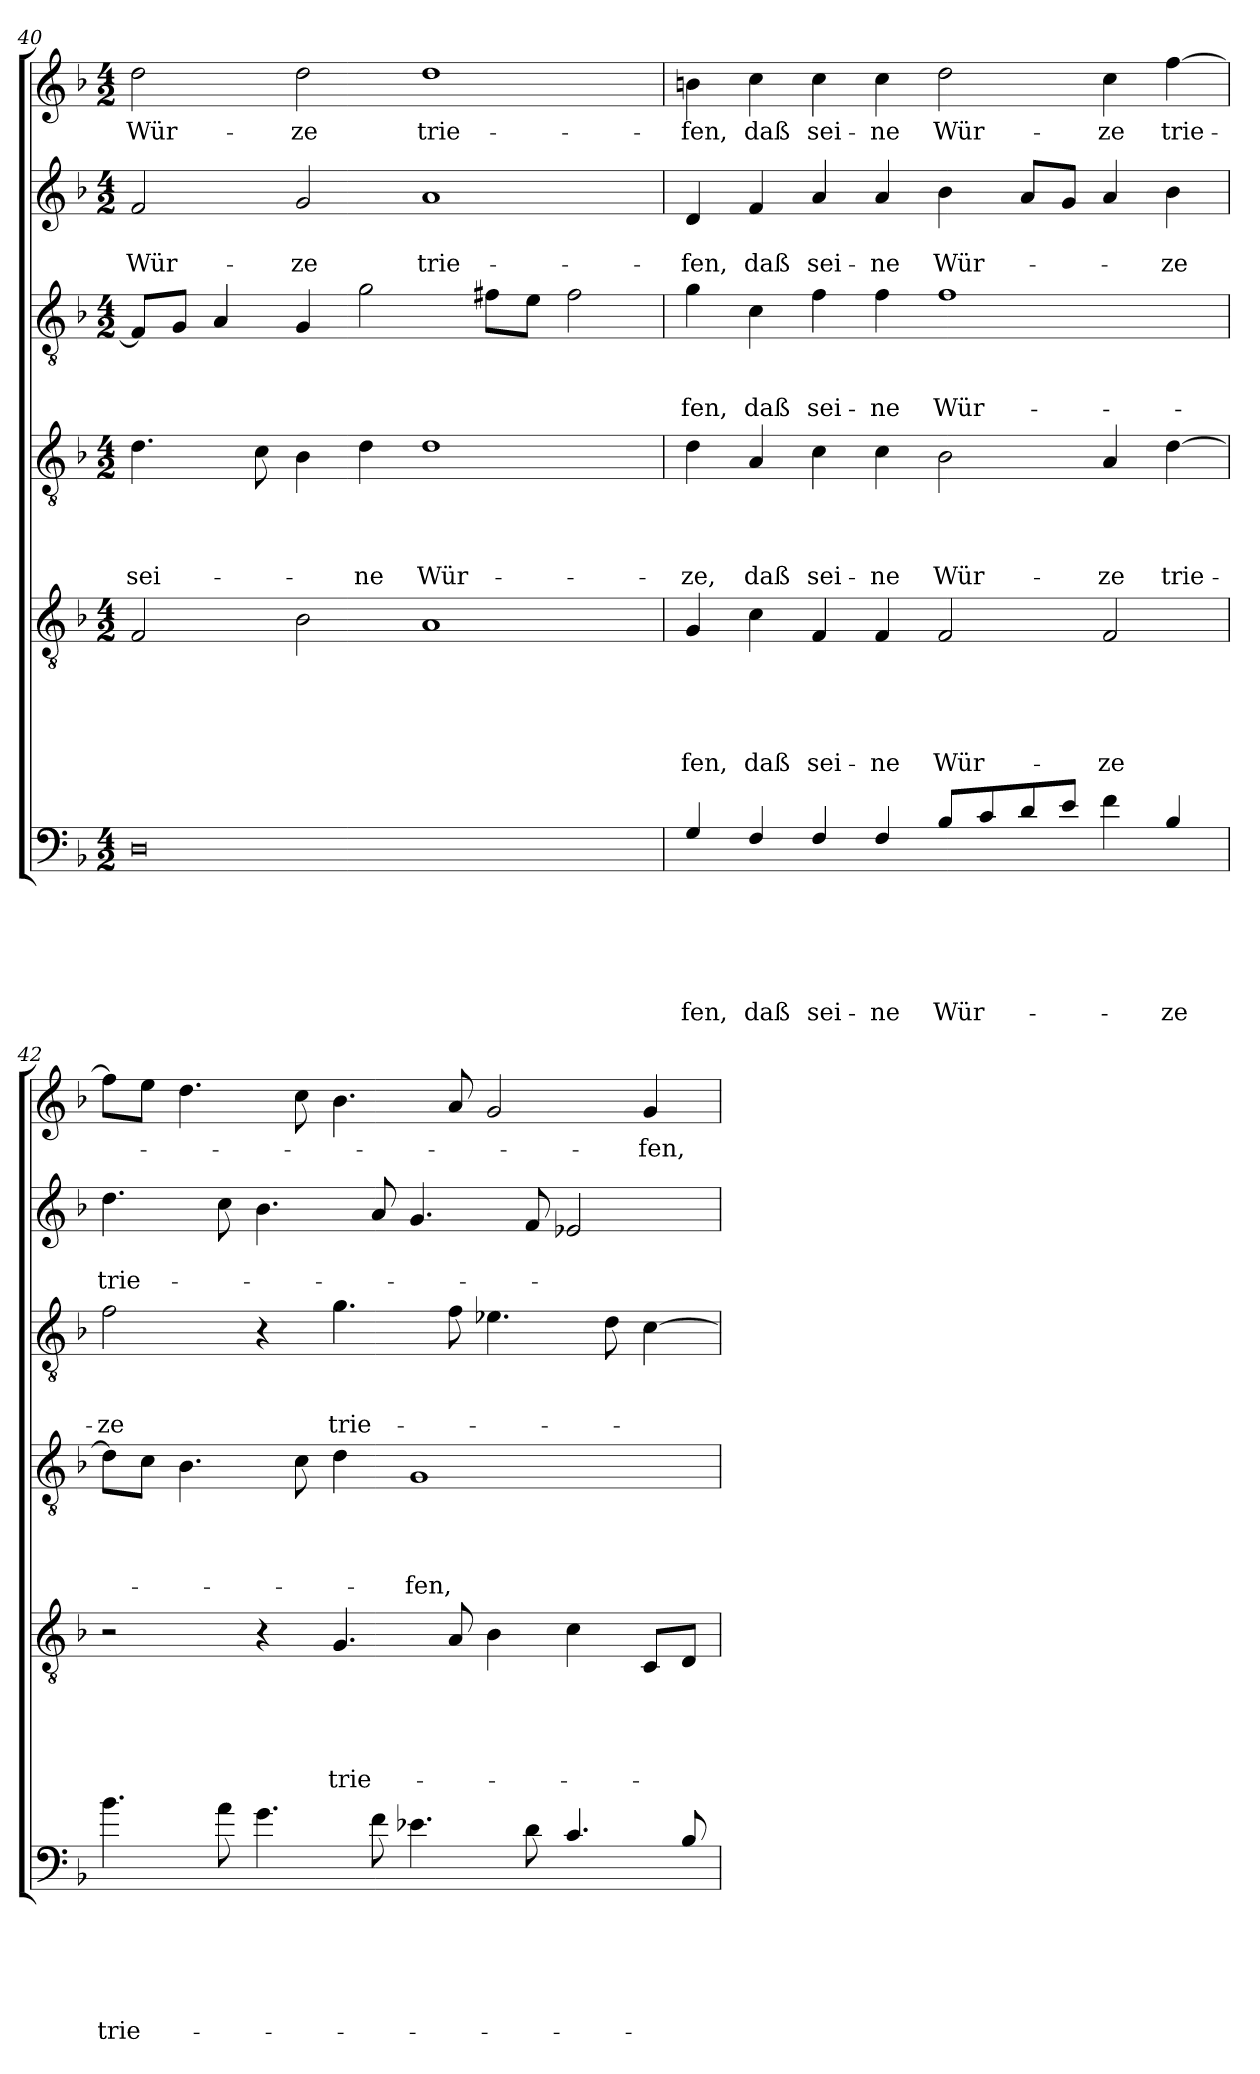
**kern	**text	**text	**text	**text	**text	**text	**kern	**text	**text	**text	**text	**text	**kern	**text	**text	**text	**text	**kern	**text	**text	**text	**kern	**text	**text	**kern	**text
*part6	*part6	*part6	*part6	*part6	*part6	*part6	*part5	*part5	*part5	*part5	*part5	*part5	*part4	*part4	*part4	*part4	*part4	*part3	*part3	*part3	*part3	*part2	*part2	*part2	*part1	*part1
*staff6	*staff6	*staff6	*staff6	*staff6	*staff6	*staff6	*staff5	*staff5	*staff5	*staff5	*staff5	*staff5	*staff4	*staff4	*staff4	*staff4	*staff4	*staff3	*staff3	*staff3	*staff3	*staff2	*staff2	*staff2	*staff1	*staff1
*clefF4	*	*	*	*	*	*	*clefGv2	*	*	*	*	*	*clefGv2	*	*	*	*	*clefGv2	*	*	*	*clefG2	*	*	*clefG2	*
*ITrd8c14	*	*	*	*	*	*	*	*	*	*	*	*	*	*	*	*	*	*	*	*	*	*	*	*	*	*
*k[b-]	*	*	*	*	*	*	*k[b-]	*	*	*	*	*	*k[b-]	*	*	*	*	*k[b-]	*	*	*	*k[b-]	*	*	*k[b-]	*
*F:	*	*	*	*	*	*	*F:	*	*	*	*	*	*F:	*	*	*	*	*F:	*	*	*	*F:	*	*	*F:	*
*M4/2	*	*	*	*	*	*	*M4/2	*	*	*	*	*	*M4/2	*	*	*	*	*M4/2	*	*	*	*M4/2	*	*	*M4/2	*
=40	=40	=40	=40	=40	=40	=40	=40	=40	=40	=40	=40	=40	=40	=40	=40	=40	=40	=40	=40	=40	=40	=40	=40	=40	=40	=40
!	!	!	!	!	!	!	!	!	!	!	!	!	!	!	!	!	!LO:LY:b	!	!	!	!	!	!	!LO:LY:b	!	!LO:LY:b
0DD	.	.	.	.	.	.	2F/	.	.	.	.	.	4.d\	.	.	.	sei-	8F/L]	.	.	.	2f/	.	Wür-	2dd\	Wür-
.	.	.	.	.	.	.	.	.	.	.	.	.	.	.	.	.	.	8G/J	.	.	.	.	.	.	.	.
.	.	.	.	.	.	.	.	.	.	.	.	.	.	.	.	.	.	4A/	.	.	.	.	.	.	.	.
.	.	.	.	.	.	.	.	.	.	.	.	.	8c\	.	.	.	.	.	.	.	.	.	.	.	.	.
!	!	!	!	!	!	!	!	!	!	!	!	!	!	!	!	!	!	!	!	!	!	!	!	!LO:LY:b	!	!LO:LY:b
.	.	.	.	.	.	.	2B-\	.	.	.	.	.	4B-\	.	.	.	.	4G/	.	.	.	2g/	.	-ze	2dd\	-ze
!	!	!	!	!	!	!	!	!	!	!	!	!	!	!	!	!	!LO:LY:b	!	!	!	!	!	!	!	!	!
.	.	.	.	.	.	.	.	.	.	.	.	.	4d\	.	.	.	-ne	2g\	.	.	.	.	.	.	.	.
!	!	!	!	!	!	!	!	!	!	!	!	!	!	!	!	!	!LO:LY:b	!	!	!	!	!	!	!LO:LY:b	!	!LO:LY:b
.	.	.	.	.	.	.	1A	.	.	.	.	.	1d	.	.	.	Wür-	.	.	.	.	1a	.	trie-	1dd	trie-
.	.	.	.	.	.	.	.	.	.	.	.	.	.	.	.	.	.	8f#X\L	.	.	.	.	.	.	.	.
.	.	.	.	.	.	.	.	.	.	.	.	.	.	.	.	.	.	8e\J	.	.	.	.	.	.	.	.
.	.	.	.	.	.	.	.	.	.	.	.	.	.	.	.	.	.	2f#\	.	.	.	.	.	.	.	.
=41	=41	=41	=41	=41	=41	=41	=41	=41	=41	=41	=41	=41	=41	=41	=41	=41	=41	=41	=41	=41	=41	=41	=41	=41	=41	=41
!	!	!	!	!	!	!LO:LY:b	!	!	!	!	!	!LO:LY:b	!	!	!	!	!LO:LY:b	!	!	!	!LO:LY:b	!	!	!LO:LY:b	!	!LO:LY:b
4GG/	.	.	.	.	.	-fen,	4G/	.	.	.	.	-fen,	4d\	.	.	.	-ze,	4g\	.	.	-fen,	4d/	.	-fen,	4bn\	-fen,
!	!	!	!	!	!	!LO:LY:b	!	!	!	!	!	!LO:LY:b	!	!	!	!	!LO:LY:b	!	!	!	!LO:LY:b	!	!	!LO:LY:b	!	!LO:LY:b
4FF/	.	.	.	.	.	daß	4c\	.	.	.	.	daß	4A/	.	.	.	daß	4c\	.	.	daß	4f/	.	daß	4cc\	daß
!	!	!	!	!	!	!LO:LY:b	!	!	!	!	!	!LO:LY:b	!	!	!	!	!LO:LY:b	!	!	!	!LO:LY:b	!	!	!LO:LY:b	!	!LO:LY:b
4FF/	.	.	.	.	.	sei-	4F/	.	.	.	.	sei-	4c\	.	.	.	sei-	4f\	.	.	sei-	4a/	.	sei-	4cc\	sei-
!	!	!	!	!	!	!LO:LY:b	!	!	!	!	!	!LO:LY:b	!	!	!	!	!LO:LY:b	!	!	!	!LO:LY:b	!	!	!LO:LY:b	!	!LO:LY:b
4FF/	.	.	.	.	.	-ne	4F/	.	.	.	.	-ne	4c\	.	.	.	-ne	4f\	.	.	-ne	4a/	.	-ne	4cc\	-ne
!	!	!	!	!	!	!LO:LY:b	!	!	!	!	!	!LO:LY:b	!	!	!	!	!LO:LY:b	!	!	!	!LO:LY:b	!	!	!LO:LY:b	!	!LO:LY:b
8BB-/L	.	.	.	.	.	Wür-	2F/	.	.	.	.	Wür-	2B-\	.	.	.	Wür-	1f	.	.	Wür-	4b-\	.	Wür-	2dd\	Wür-
8C/	.	.	.	.	.	.	.	.	.	.	.	.	.	.	.	.	.	.	.	.	.	.	.	.	.	.
8D/	.	.	.	.	.	.	.	.	.	.	.	.	.	.	.	.	.	.	.	.	.	8a/L	.	.	.	.
8E/J	.	.	.	.	.	.	.	.	.	.	.	.	.	.	.	.	.	.	.	.	.	8g/J	.	.	.	.
!	!	!	!	!	!	!	!	!	!	!	!	!LO:LY:b	!	!	!	!	!LO:LY:b	!	!	!	!	!	!	!	!	!LO:LY:b
4F\	.	.	.	.	.	.	2F/	.	.	.	.	-ze	4A/	.	.	.	-ze	.	.	.	.	4a/	.	.	4cc\	-ze
!	!	!	!	!	!	!LO:LY:b	!	!	!	!	!	!	!	!	!	!	!LO:LY:b	!	!	!	!	!	!	!LO:LY:b	!	!LO:LY:b
4BB-/	.	.	.	.	.	-ze	.	.	.	.	.	.	[4d\	.	.	.	trie-	.	.	.	.	4b-\	.	-ze	[4ff\	trie-
!!LO:LB:g=z
=42	=42	=42	=42	=42	=42	=42	=42	=42	=42	=42	=42	=42	=42	=42	=42	=42	=42	=42	=42	=42	=42	=42	=42	=42	=42	=42
!	!	!	!	!	!	!LO:LY:b	!	!	!	!	!	!	!	!	!	!	!	!	!	!	!LO:LY:b	!	!	!LO:LY:b	!	!
4.B-\	.	.	.	.	.	trie-	2r	.	.	.	.	.	8d\L]	.	.	.	.	2f\	.	.	-ze	4.dd\	.	trie-	8ff\L]	.
.	.	.	.	.	.	.	.	.	.	.	.	.	8c\J	.	.	.	.	.	.	.	.	.	.	.	8ee\J	.
.	.	.	.	.	.	.	.	.	.	.	.	.	4.B-\	.	.	.	.	.	.	.	.	.	.	.	4.dd\	.
8A\	.	.	.	.	.	.	.	.	.	.	.	.	.	.	.	.	.	.	.	.	.	8cc\	.	.	.	.
4.G\	.	.	.	.	.	.	4r	.	.	.	.	.	.	.	.	.	.	4r	.	.	.	4.b-\	.	.	.	.
.	.	.	.	.	.	.	.	.	.	.	.	.	8c\	.	.	.	.	.	.	.	.	.	.	.	8cc\	.
!	!	!	!	!	!	!	!	!	!	!	!	!LO:LY:b	!	!	!	!	!	!	!	!	!LO:LY:b	!	!	!	!	!
.	.	.	.	.	.	.	4.G/	.	.	.	.	trie-	4d\	.	.	.	.	4.g\	.	.	trie-	.	.	.	4.b-\	.
8F\	.	.	.	.	.	.	.	.	.	.	.	.	.	.	.	.	.	.	.	.	.	8a/	.	.	.	.
!	!	!	!	!	!	!	!	!	!	!	!	!	!	!	!	!	!LO:LY:b	!	!	!	!	!	!	!	!	!
4.E-X\	.	.	.	.	.	.	.	.	.	.	.	.	1G	.	.	.	-fen,	.	.	.	.	4.g/	.	.	.	.
.	.	.	.	.	.	.	8A/	.	.	.	.	.	.	.	.	.	.	8f\	.	.	.	.	.	.	8a/	.
.	.	.	.	.	.	.	4B-\	.	.	.	.	.	.	.	.	.	.	4.e-X\	.	.	.	.	.	.	2g/	.
8D\	.	.	.	.	.	.	.	.	.	.	.	.	.	.	.	.	.	.	.	.	.	8f/	.	.	.	.
4.C/	.	.	.	.	.	.	4c\	.	.	.	.	.	.	.	.	.	.	.	.	.	.	2e-X/	.	.	.	.
.	.	.	.	.	.	.	.	.	.	.	.	.	.	.	.	.	.	8d\	.	.	.	.	.	.	.	.
!	!	!	!	!	!	!	!	!	!	!	!	!	!	!	!	!	!	!	!	!	!	!	!	!	!	!LO:LY:b
.	.	.	.	.	.	.	8C/L	.	.	.	.	.	.	.	.	.	.	[4c\	.	.	.	.	.	.	4g/	-fen,
8BB-/	.	.	.	.	.	.	8D/J	.	.	.	.	.	.	.	.	.	.	.	.	.	.	.	.	.	.	.
=	=	=	=	=	=	=	=	=	=	=	=	=	=	=	=	=	=	=	=	=	=	=	=	=	=	=
*-	*-	*-	*-	*-	*-	*-	*-	*-	*-	*-	*-	*-	*-	*-	*-	*-	*-	*-	*-	*-	*-	*-	*-	*-	*-	*-
